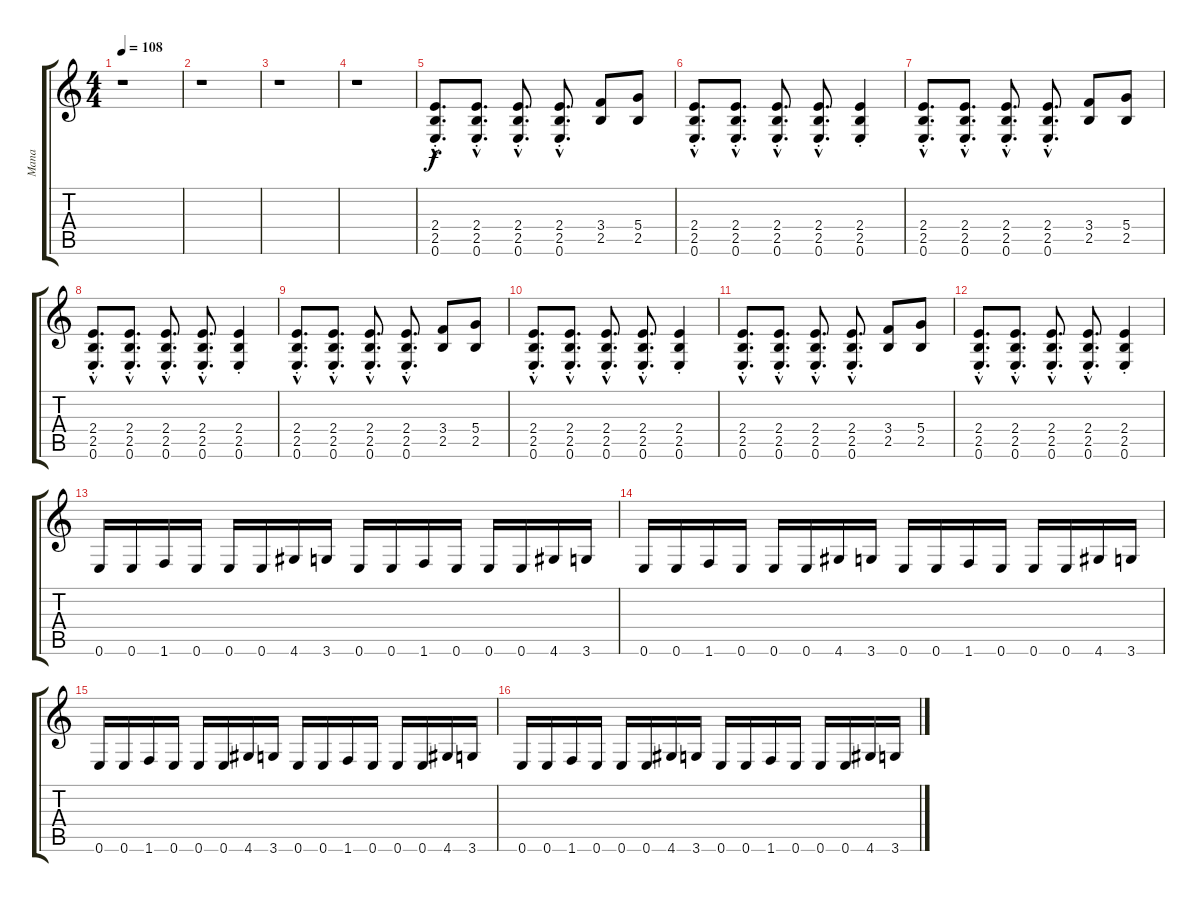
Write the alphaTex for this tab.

\track ("Mana" "Mana") {instrument distortionguitar}
\staff {score tabs}
\tuning (E4 B3 G3 D3 A2 E2) {hide}
\ts (4 4)
\tempo 108
\clef g2
\ks c
r.1{dy f instrument distortionguitar} |
r.1 |
r.1 |
r.1 |
(2.4{hac st} 2.5{hac st} 0.6{hac st}).8{d} (2.4{hac st} 2.5{hac st} 0.6{hac st}).8{d} (2.4{hac st} 2.5{hac st} 0.6{hac st}).8{d} (2.4{hac st} 2.5{hac st} 0.6{hac st}).8{d} (3.4 2.5).8 (5.4 2.5).8 |
(2.4{hac st} 2.5{hac st} 0.6{hac st}).8{d} (2.4{hac st} 2.5{hac st} 0.6{hac st}).8{d} (2.4{hac st} 2.5{hac st} 0.6{hac st}).8{d} (2.4{hac st} 2.5{hac st} 0.6{hac st}).8{d} (2.4{st} 2.5{st} 0.6{st}).4 |
(2.4{hac st} 2.5{hac st} 0.6{hac st}).8{d} (2.4{hac st} 2.5{hac st} 0.6{hac st}).8{d} (2.4{hac st} 2.5{hac st} 0.6{hac st}).8{d} (2.4{hac st} 2.5{hac st} 0.6{hac st}).8{d} (3.4 2.5).8 (5.4 2.5).8 |
(2.4{hac st} 2.5{hac st} 0.6{hac st}).8{d} (2.4{hac st} 2.5{hac st} 0.6{hac st}).8{d} (2.4{hac st} 2.5{hac st} 0.6{hac st}).8{d} (2.4{hac st} 2.5{hac st} 0.6{hac st}).8{d} (2.4{st} 2.5{st} 0.6{st}).4 |
(2.4{hac st} 2.5{hac st} 0.6{hac st}).8{d} (2.4{hac st} 2.5{hac st} 0.6{hac st}).8{d} (2.4{hac st} 2.5{hac st} 0.6{hac st}).8{d} (2.4{hac st} 2.5{hac st} 0.6{hac st}).8{d} (3.4 2.5).8 (5.4 2.5).8 |
(2.4{hac st} 2.5{hac st} 0.6{hac st}).8{d} (2.4{hac st} 2.5{hac st} 0.6{hac st}).8{d} (2.4{hac st} 2.5{hac st} 0.6{hac st}).8{d} (2.4{hac st} 2.5{hac st} 0.6{hac st}).8{d} (2.4{st} 2.5{st} 0.6{st}).4 |
(2.4{hac st} 2.5{hac st} 0.6{hac st}).8{d} (2.4{hac st} 2.5{hac st} 0.6{hac st}).8{d} (2.4{hac st} 2.5{hac st} 0.6{hac st}).8{d} (2.4{hac st} 2.5{hac st} 0.6{hac st}).8{d} (3.4 2.5).8 (5.4 2.5).8 |
(2.4{hac st} 2.5{hac st} 0.6{hac st}).8{d} (2.4{hac st} 2.5{hac st} 0.6{hac st}).8{d} (2.4{hac st} 2.5{hac st} 0.6{hac st}).8{d} (2.4{hac st} 2.5{hac st} 0.6{hac st}).8{d} (2.4{st} 2.5{st} 0.6{st}).4 |
0.6.16 0.6.16 1.6.16 0.6.16 0.6.16 0.6.16 4.6.16 3.6.16 0.6.16 0.6.16 1.6.16 0.6.16 0.6.16 0.6.16 4.6.16 3.6.16 |
0.6.16 0.6.16 1.6.16 0.6.16 0.6.16 0.6.16 4.6.16 3.6.16 0.6.16 0.6.16 1.6.16 0.6.16 0.6.16 0.6.16 4.6.16 3.6.16 |
0.6.16 0.6.16 1.6.16 0.6.16 0.6.16 0.6.16 4.6.16 3.6.16 0.6.16 0.6.16 1.6.16 0.6.16 0.6.16 0.6.16 4.6.16 3.6.16 |
0.6.16 0.6.16 1.6.16 0.6.16 0.6.16 0.6.16 4.6.16 3.6.16 0.6.16 0.6.16 1.6.16 0.6.16 0.6.16 0.6.16 4.6.16 3.6.16
